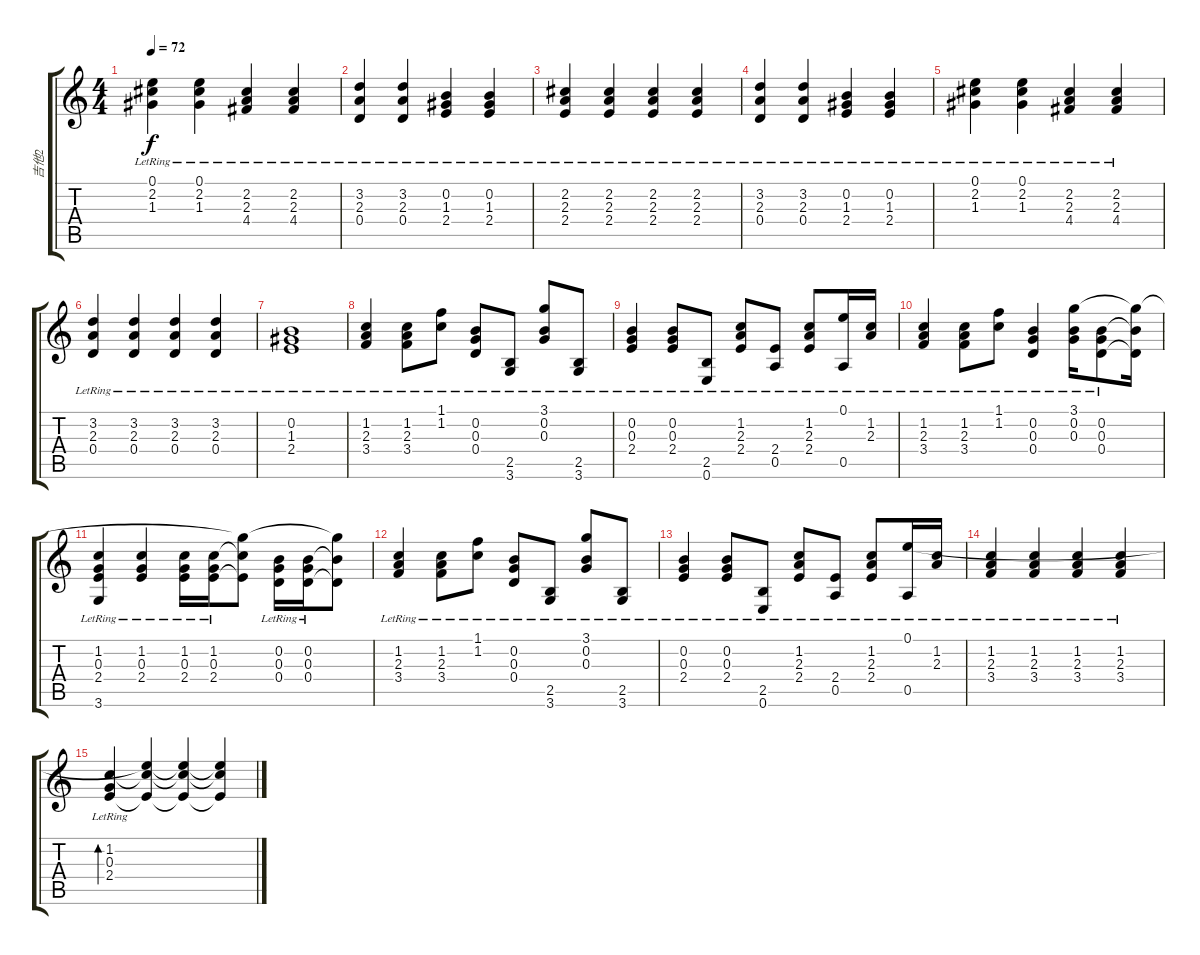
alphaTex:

\track ("吉他2" "吉他2") {instrument acousticguitarsteel}
\staff {score tabs}
\tuning (E4 B3 G3 D3 A2 E2) {hide}
\ts (4 4)
\tempo 72
\clef g2
\ks c
(0.1{lr} 2.2{lr} 1.3{lr}).4{dy f} (0.1{lr} 2.2{lr} 1.3{lr}).4 (2.2{lr} 2.3{lr} 4.4{lr}).4 (2.2{lr} 2.3{lr} 4.4{lr}).4 |
(3.2{lr} 2.3{lr} 0.4{lr}).4 (3.2{lr} 2.3{lr} 0.4{lr}).4 (0.2{lr} 1.3{lr} 2.4{lr}).4 (0.2{lr} 1.3{lr} 2.4{lr}).4 |
(2.2{lr} 2.3{lr} 2.4{lr}).4 (2.2{lr} 2.3{lr} 2.4{lr}).4 (2.2{lr} 2.3{lr} 2.4{lr}).4 (2.2{lr} 2.3{lr} 2.4{lr}).4 |
(3.2{lr} 2.3{lr} 0.4{lr}).4 (3.2{lr} 2.3{lr} 0.4{lr}).4 (0.2{lr} 1.3{lr} 2.4{lr}).4 (0.2{lr} 1.3{lr} 2.4{lr}).4 |
(0.1{lr} 2.2{lr} 1.3{lr}).4 (0.1{lr} 2.2{lr} 1.3{lr}).4 (2.2{lr} 2.3{lr} 4.4{lr}).4 (2.2{lr} 2.3{lr} 4.4{lr}).4 |
(3.2{lr} 2.3{lr} 0.4{lr}).4 (3.2{lr} 2.3{lr} 0.4{lr}).4 (3.2{lr} 2.3{lr} 0.4{lr}).4 (3.2{lr} 2.3{lr} 0.4{lr}).4 |
(0.2{lr} 1.3 2.4{lr}).1 |
(1.2{lr} 2.3{lr} 3.4{lr}).4 (1.2{lr} 2.3{lr} 3.4{lr}).8 (1.1{lr} 1.2{lr}).8 (0.2{lr} 0.3{lr} 0.4).8 (2.5{lr} 3.6{lr}).8 (3.1{lr} 0.2{lr} 0.3{lr}).8 (2.5{lr} 3.6{lr}).8 |
(0.2{lr} 0.3{lr} 2.4{lr}).4 (0.2{lr} 0.3{lr} 2.4{lr}).8 (2.5{lr} 0.6{lr}).8 (1.2{lr} 2.3{lr} 2.4{lr}).8 (2.4{lr} 0.5{lr}).8 (1.2{lr} 2.3{lr} 2.4{lr}).8 (0.1{lr} 0.5{lr}).16 (1.2{lr} 2.3{lr}).16 |
(1.2{lr} 2.3{lr} 3.4{lr}).4 (1.2{lr} 2.3{lr} 3.4{lr}).8 (1.1{lr} 1.2{lr}).8 (0.2{lr} 0.3{lr} 0.4{lr}).4 (3.1{lr} 0.2 0.3).16 (0.2{lr} 0.3{lr} 0.4{lr}).8 (3.1{t} 0.2{t} 0.4{t}).16 |
(1.2{lr} 0.3{lr} 2.4{lr} 3.6{lr}).4{txt ""} (1.2{lr} 0.3{lr} 2.4{lr}).4 (1.2{lr} 0.3{lr} 2.4{lr}).16 (1.2{lr} 0.3{lr} 2.4{lr}).16 (3.1{t} 1.2{t} 2.4{t}).8 (0.2{lr} 0.3{lr} 0.4{lr}).16 (0.2{lr} 0.3{lr} 0.4{lr}).16 (3.1{t} 0.2{t} 0.4{t}).8 |
(1.2{lr} 2.3{lr} 3.4{lr}).4 (1.2{lr} 2.3{lr} 3.4{lr}).8 (1.1{lr} 1.2{lr}).8 (0.2{lr} 0.3{lr} 0.4).8 (2.5{lr} 3.6{lr}).8 (3.1{lr} 0.2{lr} 0.3{lr}).8 (2.5{lr} 3.6{lr}).8 |
(0.2{lr} 0.3{lr} 2.4{lr}).4 (0.2{lr} 0.3{lr} 2.4{lr}).8 (2.5{lr} 0.6{lr}).8 (1.2{lr} 2.3{lr} 2.4{lr}).8 (2.4{lr} 0.5{lr}).8 (1.2{lr} 2.3{lr} 2.4{lr}).8 (0.1{lr} 0.5{lr}).16 (1.2{lr} 2.3{lr}).16 |
(1.2{lr} 2.3{lr} 3.4{lr}).4 (1.2{lr} 2.3{lr} 3.4{lr}).4 (1.2{lr} 2.3{lr} 3.4{lr}).4 (1.2{lr} 2.3{lr} 3.4{lr}).4 |
(1.2{lr} 0.3{lr} 2.4{lr}).4{bd 480 volume 15} (0.1{t} 1.2{t} 2.4{t}).4 (0.1{t} 1.2{t} 2.4{t}).4 (0.1{t} 1.2{t} 2.4{t}).4
